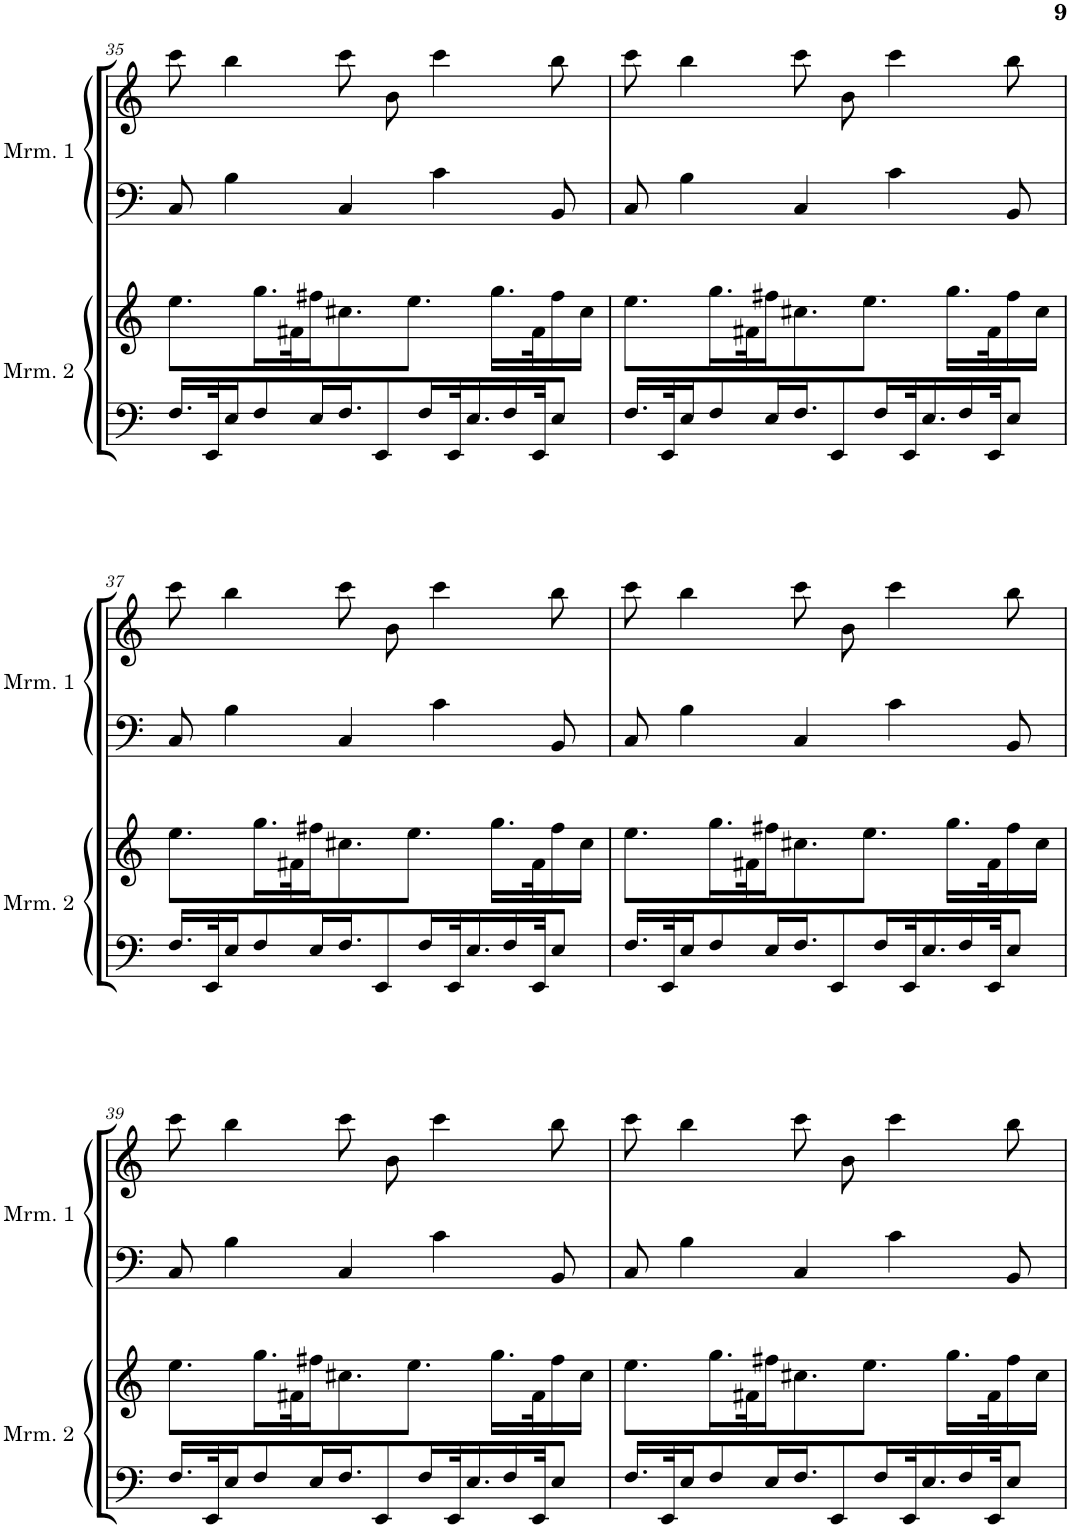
**kern	**kern	**kern	**kern
*part4	*part3	*part2	*part1
*staff4	*staff3	*staff2	*staff1
*I"Marimba 2	*I"Marimba 2	*I"Marimba 1	*I"Marimba 1
*I'Mrm. 2	*I'Mrm. 2	*I'Mrm. 1	*I'Mrm. 1
!!LO:PB:g=z
*clefF4	*clefG2	*clefF4	*clefG2
*k[]	*k[]	*k[]	*k[]
*M4/4	*M4/4	*M4/4	*M4/4
=35	=35	=35	=35
16.F/LL	8.ee\L	8C/	8ccc\
32EE/K	.	.	.
16E/J	.	4B\	4bb\
8F/	16.gg\L	.	.
.	32f#X\K	.	.
16E/L	16ff#X\J	.	.
16.F/J	8.cc#X\	4C/	8ccc\
8EE/	.	.	.
.	.	.	8b\
.	8.ee\J	.	.
16F/L	.	.	.
.	.	4c\	4ccc\
32EE/K	.	.	.
16.E/	.	.	.
.	16.gg\LL	.	.
16F/	.	.	.
32EE/JK	32f#\K	.	.
8E/J	16ff#\	8BB/	8bb\
.	16cc#\JJ	.	.
=36	=36	=36	=36
16.F/LL	8.ee\L	8C/	8ccc\
32EE/K	.	.	.
16E/J	.	4B\	4bb\
8F/	16.gg\L	.	.
.	32f#X\K	.	.
16E/L	16ff#X\J	.	.
16.F/J	8.cc#X\	4C/	8ccc\
8EE/	.	.	.
.	.	.	8b\
.	8.ee\J	.	.
16F/L	.	.	.
.	.	4c\	4ccc\
32EE/K	.	.	.
16.E/	.	.	.
.	16.gg\LL	.	.
16F/	.	.	.
32EE/JK	32f#\K	.	.
8E/J	16ff#\	8BB/	8bb\
.	16cc#\JJ	.	.
!!LO:LB:g=z
=37	=37	=37	=37
16.F/LL	8.ee\L	8C/	8ccc\
32EE/K	.	.	.
16E/J	.	4B\	4bb\
8F/	16.gg\L	.	.
.	32f#X\K	.	.
16E/L	16ff#X\J	.	.
16.F/J	8.cc#X\	4C/	8ccc\
8EE/	.	.	.
.	.	.	8b\
.	8.ee\J	.	.
16F/L	.	.	.
.	.	4c\	4ccc\
32EE/K	.	.	.
16.E/	.	.	.
.	16.gg\LL	.	.
16F/	.	.	.
32EE/JK	32f#\K	.	.
8E/J	16ff#\	8BB/	8bb\
.	16cc#\JJ	.	.
=38	=38	=38	=38
16.F/LL	8.ee\L	8C/	8ccc\
32EE/K	.	.	.
16E/J	.	4B\	4bb\
8F/	16.gg\L	.	.
.	32f#X\K	.	.
16E/L	16ff#X\J	.	.
16.F/J	8.cc#X\	4C/	8ccc\
8EE/	.	.	.
.	.	.	8b\
.	8.ee\J	.	.
16F/L	.	.	.
.	.	4c\	4ccc\
32EE/K	.	.	.
16.E/	.	.	.
.	16.gg\LL	.	.
16F/	.	.	.
32EE/JK	32f#\K	.	.
8E/J	16ff#\	8BB/	8bb\
.	16cc#\JJ	.	.
!!LO:LB:g=z
=39	=39	=39	=39
16.F/LL	8.ee\L	8C/	8ccc\
32EE/K	.	.	.
16E/J	.	4B\	4bb\
8F/	16.gg\L	.	.
.	32f#X\K	.	.
16E/L	16ff#X\J	.	.
16.F/J	8.cc#X\	4C/	8ccc\
8EE/	.	.	.
.	.	.	8b\
.	8.ee\J	.	.
16F/L	.	.	.
.	.	4c\	4ccc\
32EE/K	.	.	.
16.E/	.	.	.
.	16.gg\LL	.	.
16F/	.	.	.
32EE/JK	32f#\K	.	.
8E/J	16ff#\	8BB/	8bb\
.	16cc#\JJ	.	.
=40	=40	=40	=40
16.F/LL	8.ee\L	8C/	8ccc\
32EE/K	.	.	.
16E/J	.	4B\	4bb\
8F/	16.gg\L	.	.
.	32f#X\K	.	.
16E/L	16ff#X\J	.	.
16.F/J	8.cc#X\	4C/	8ccc\
8EE/	.	.	.
.	.	.	8b\
.	8.ee\J	.	.
16F/L	.	.	.
.	.	4c\	4ccc\
32EE/K	.	.	.
16.E/	.	.	.
.	16.gg\LL	.	.
16F/	.	.	.
32EE/JK	32f#\K	.	.
8E/J	16ff#\	8BB/	8bb\
.	16cc#\JJ	.	.
=	=	=	=
*-	*-	*-	*-
